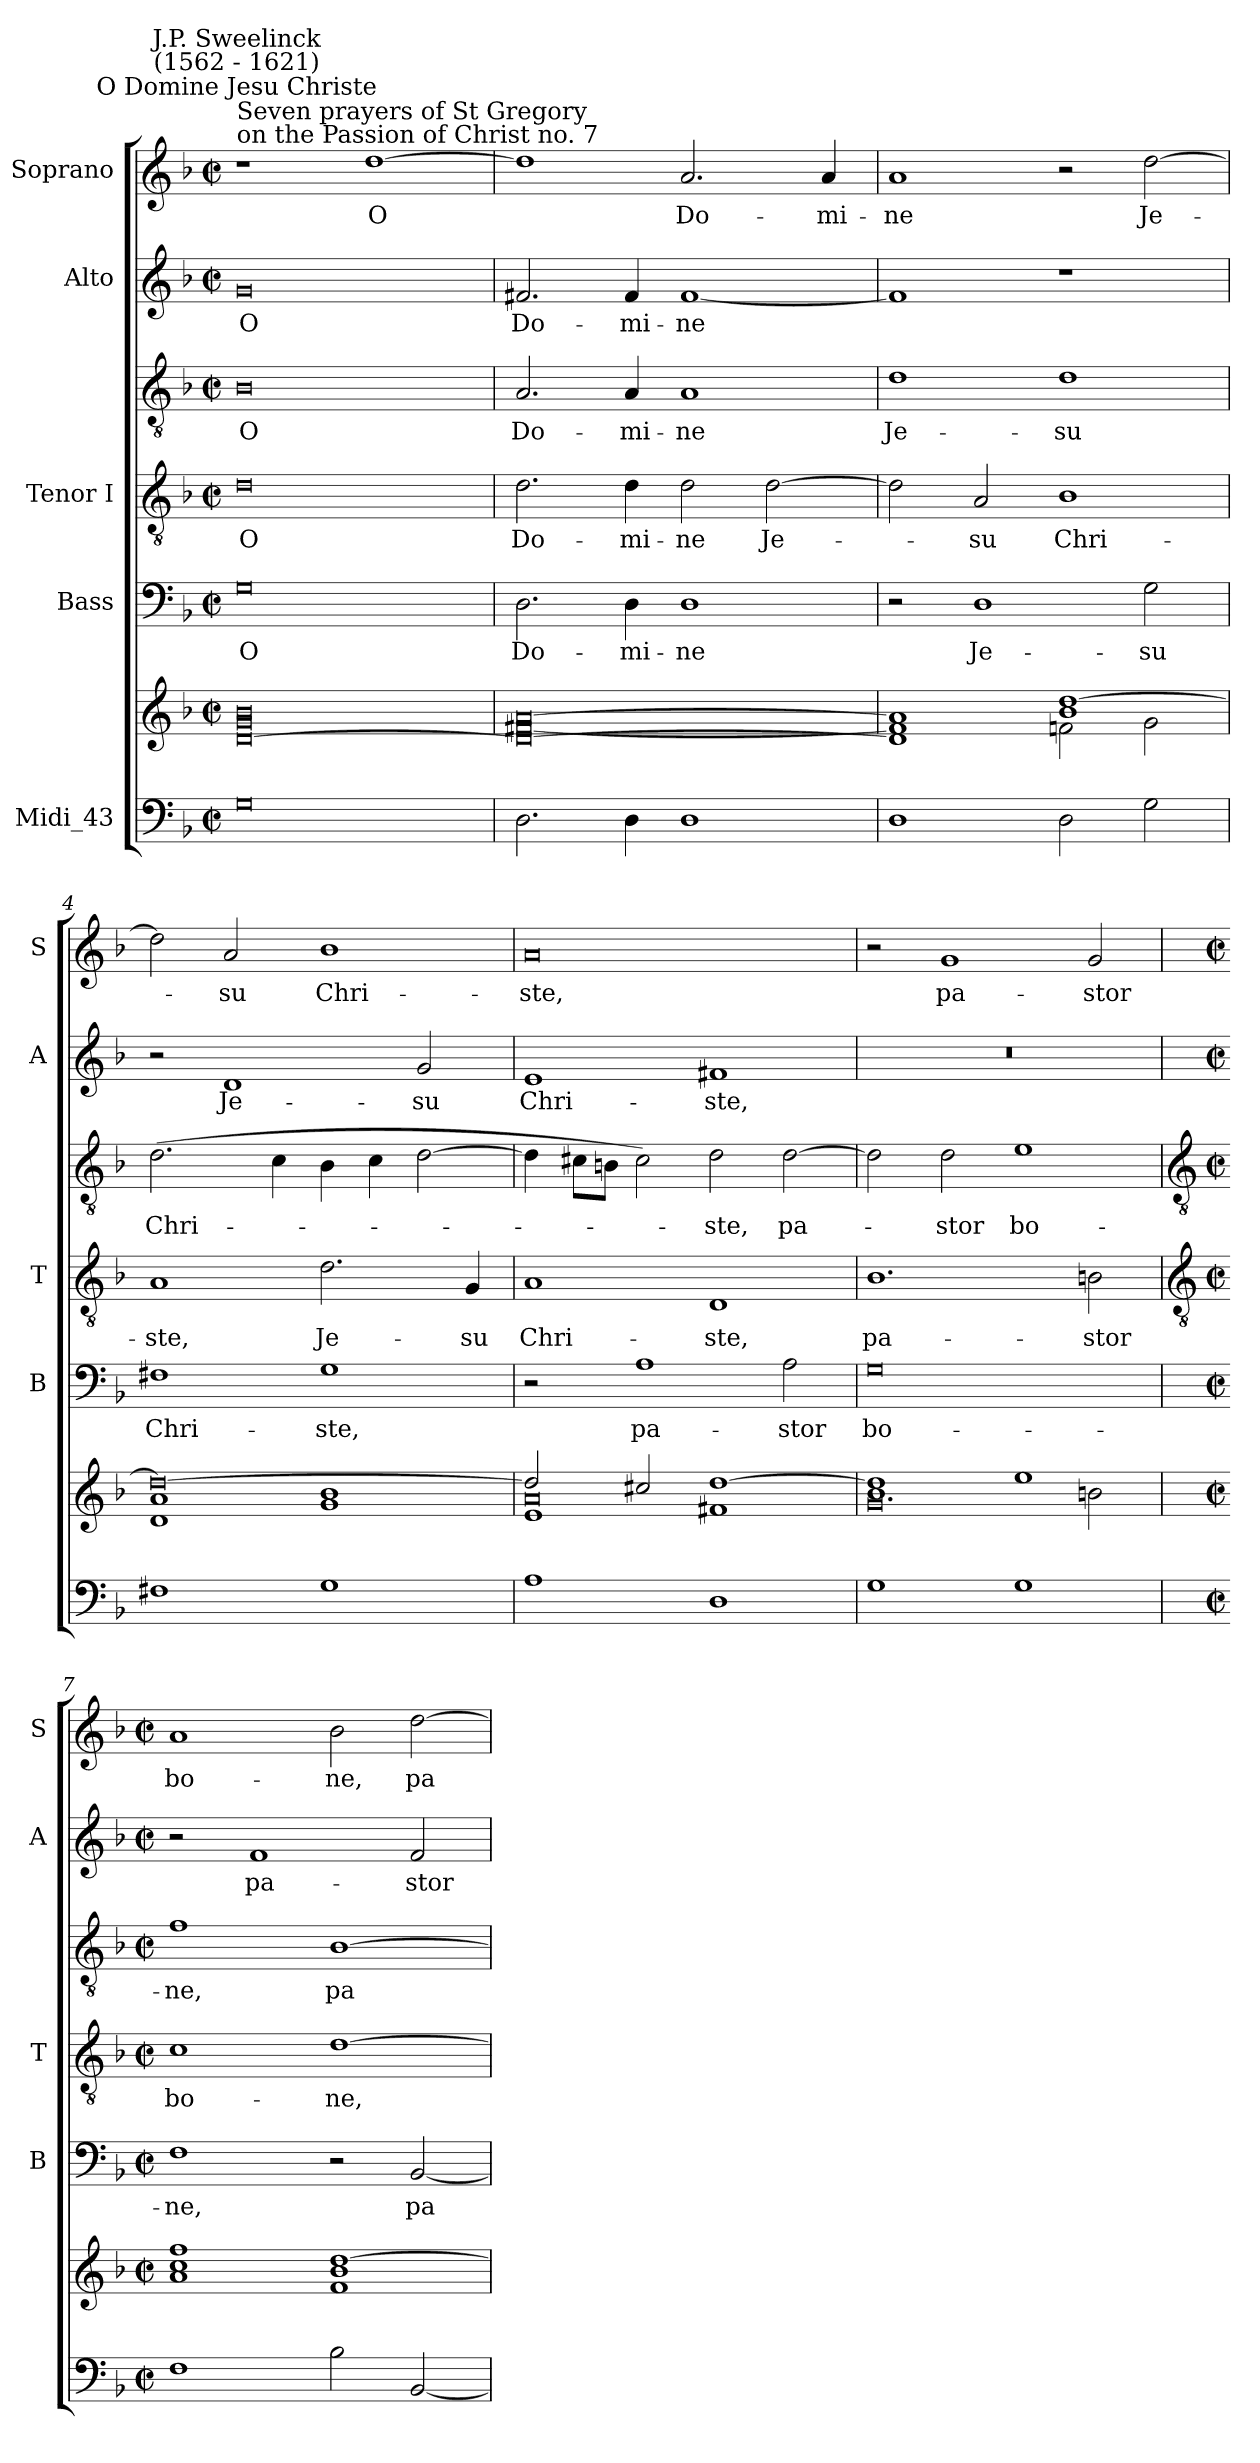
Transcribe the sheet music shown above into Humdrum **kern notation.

**kern	**kern	**kern	**text	**kern	**text	**kern	**text	**kern	**text	**kern	**text
*part5	*part5	*part4	*part4	*part3	*part3	*part3	*part3	*part2	*part2	*part1	*part1
*staff7	*staff6	*staff5	*staff5	*staff4	*staff4	*staff3	*staff3	*staff2	*staff2	*staff1	*staff1
*I"Midi_43	*	*I"Bass	*	*I"Tenor I	*	*	*	*I"Alto	*	*I"Soprano	*
*	*	*I'B	*	*I'T	*	*	*	*I'A	*	*I'S	*
*clefF4	*clefG2	*clefF4	*	*clefGv2	*	*clefGv2	*	*clefG2	*	*clefG2	*
*k[b-]	*k[b-]	*k[b-]	*	*k[b-]	*	*k[b-]	*	*k[b-]	*	*k[b-]	*
*F:	*F:	*F:	*	*F:	*	*F:	*	*F:	*	*F:	*
*M4/2	*M4/2	*M4/2	*	*M4/2	*	*M4/2	*	*M4/2	*	*M4/2	*
*met(c|)	*met(c|)	*met(c|)	*	*met(c|)	*	*met(c|)	*	*met(c|)	*	*met(c|)	*
=1	=1	=1	=1	=1	=1	=1	=1	=1	=1	=1	=1
*	*^	*	*	*	*	*	*	*	*	*	*
*	*	*^	*	*	*	*	*	*	*	*	*	*
!	!	!	!	!	!	!	!	!	!	!	!	!LO:TX:a:t=Seven prayers of St Gregory \non the Passion of Christ no. 7	!
!	!	!	!	!	!	!	!	!	!	!	!	!LO:TX:a:cj:t=O Domine Jesu Christe	!
!	!	!	!	!	!	!	!	!	!	!	!	!LO:TX:a:cj:t=J.P. Sweelinck\n(1562 - 1621)	!
!	!	!	!	!	!LO:LY:b	!	!LO:LY:b	!	!LO:LY:b	!	!LO:LY:b	!	!
0G	0b-/	0g\	[0d\	0G	O	0d	O	0B-	O	0g	O	1r	.
!	!	!	!	!	!	!	!	!	!	!	!	!	!LO:LY:b
.	.	.	.	.	.	.	.	.	.	.	.	[1dd	O
=2	=2	=2	=2	=2	=2	=2	=2	=2	=2	=2	=2	=2	=2
!	!	!	!	!	!LO:LY:b	!	!LO:LY:b	!	!LO:LY:b	!	!LO:LY:b	!	!
2.D	[0a/	[0f#X\	0d\_	2.D	Do-	2.d	Do-	2.A	Do-	2.f#X	Do-	1dd]	.
!	!	!	!	!	!LO:LY:b	!	!LO:LY:b	!	!LO:LY:b	!	!LO:LY:b	!	!
4D	.	.	.	4D	-mi-	4d	-mi-	4A	-mi-	4f#	-mi-	.	.
!	!	!	!	!	!LO:LY:b	!	!LO:LY:b	!	!LO:LY:b	!	!LO:LY:b	!	!LO:LY:b
1D	.	.	.	1D	-ne	2d	-ne	1A	-ne	[1f#	-ne	2.a	Do-
!	!	!	!	!	!	!	!LO:LY:b	!	!	!	!	!	!
.	.	.	.	.	.	[2d	Je-	.	.	.	.	.	.
!	!	!	!	!	!	!	!	!	!	!	!	!	!LO:LY:b
.	.	.	.	.	.	.	.	.	.	.	.	4a	-mi-
=3	=3	=3	=3	=3	=3	=3	=3	=3	=3	=3	=3	=3	=3
!	!	!	!	!	!	!	!	!	!LO:LY:b	!	!	!	!LO:LY:b
1D	1a/]	1f#\]	1d\]	2r	.	2d]	.	1d	-Je-	1f#]	.	1a	-ne
!	!	!	!	!	!LO:LY:b	!	!LO:LY:b	!	!	!	!	!	!
.	.	.	.	1D	Je-	2A	su	.	.	.	.	.	.
!	!	!	!	!	!	!	!LO:LY:b	!	!LO:LY:b	!	!	!	!
2D	[1dd/	1b-\	2fn\	.	.	1B-	Chri-	1d	-su	1r	.	2r	.
!	!	!	!	!	!LO:LY:b	!	!	!	!	!	!	!	!LO:LY:b
2G	.	.	2g\	2G	-su	.	.	.	.	.	.	[2dd	Je-
=4	=4	=4	=4	=4	=4	=4	=4	=4	=4	=4	=4	=4	=4
!	!	!	!	!	!LO:LY:b	!	!LO:LY:b	!	!LO:LY:b	!	!	!	!
1F#X	0dd/_	1a\	1d\	1F#X	Chri-	1A	ste,	(>2.d	-Chri-	2r	.	2dd]	.
!	!	!	!	!	!	!	!	!	!	!	!LO:LY:b	!	!LO:LY:b
.	.	.	.	.	.	.	.	.	.	1d	Je-	2a	su
.	.	.	.	.	.	.	.	4c	.	.	.	.	.
!	!	!	!	!	!LO:LY:b	!	!LO:LY:b	!	!	!	!	!	!LO:LY:b
1G	.	1b-\	1g\	1G	-ste,	2.d	Je-	4B-	.	.	.	1b-	Chri-
.	.	.	.	.	.	.	.	4c	.	.	.	.	.
!	!	!	!	!	!	!	!	!	!	!	!LO:LY:b	!	!
.	.	.	.	.	.	.	.	[2d	.	2g	-su	.	.
!	!	!	!	!	!	!	!LO:LY:b	!	!	!	!	!	!
.	.	.	.	.	.	4G	-su	.	.	.	.	.	.
=5	=5	=5	=5	=5	=5	=5	=5	=5	=5	=5	=5	=5	=5
!	!	!	!	!	!	!	!LO:LY:b	!	!	!	!LO:LY:b	!	!LO:LY:b
1A	2dd/]	0a\	1e\	2r	.	1A	Chri-	4d]	.	1e	Chri-	0a	-ste,
.	.	.	.	.	.	.	.	8c#XL	.	.	.	.	.
.	.	.	.	.	.	.	.	8BnJ	.	.	.	.	.
!	!	!	!	!	!LO:LY:b	!	!	!	!	!	!	!	!
.	2cc#X/	.	.	1A	pa-	.	.	2c#)	.	.	.	.	.
!	!	!	!	!	!	!	!LO:LY:b	!	!LO:LY:b	!	!LO:LY:b	!	!
1D	[1dd/	.	1f#X\	.	.	1D	-ste,	2d	ste,	1f#X	-ste,	.	.
!	!	!	!	!	!LO:LY:b	!	!	!	!LO:LY:b	!	!	!	!
.	.	.	.	2A	-stor	.	.	[2d	pa-	.	.	.	.
=6	=6	=6	=6	=6	=6	=6	=6	=6	=6	=6	=6	=6	=6
!	!	!	!	!	!LO:LY:b	!	!LO:LY:b	!	!	!	!	!	!
1G	1dd/]	1.b-\	0g\	0G	bo-	1.B-	-pa-	2d]	.	0r	.	2r	.
!	!	!	!	!	!	!	!	!	!LO:LY:b	!	!	!	!LO:LY:b
.	.	.	.	.	.	.	.	2d	stor	.	.	1g	pa-
!	!	!	!	!	!	!	!	!	!LO:LY:b	!	!	!	!
1G	1ee/	.	.	.	.	.	.	1e	bo-	.	.	.	.
!	!	!	!	!	!	!	!LO:LY:b	!	!	!	!	!	!LO:LY:b
.	.	2bn\	.	.	.	2Bn	-stor	.	.	.	.	2g	-stor
!!LO:LB:g=z
=7	=7	=7	=7	=7	=7	=7	=7	=7	=7	=7	=7	=7	=7
*	*	*	*	*	*	*clefGv2	*	*clefGv2	*	*	*	*	*
*M4/2	*M4/2	*	*	*M4/2	*	*M4/2	*	*M4/2	*	*M4/2	*	*M4/2	*
*met(c|)	*met(c|)	*	*	*met(c|)	*	*met(c|)	*	*met(c|)	*	*met(c|)	*	*met(c|)	*
!	!	!	!	!	!LO:LY:b	!	!LO:LY:b	!	!LO:LY:b	!	!	!	!LO:LY:b
1F	1ff/	1cc\	1a\	1F	-ne,	1c	bo-	1f	ne,	2r	.	1a	bo-
!	!	!	!	!	!	!	!	!	!	!	!LO:LY:b	!	!
.	.	.	.	.	.	.	.	.	.	1f	pa-	.	.
!	!	!	!	!	!	!	!LO:LY:b	!	!LO:LY:b	!	!	!	!LO:LY:b
2B-	[1dd/	1b-\	1f\	2r	.	[1d	-ne,	[1B-	pa-	.	.	2b-	-ne,
!	!	!	!	!	!LO:LY:b	!	!	!	!	!	!LO:LY:b	!	!LO:LY:b
[2BB-	.	.	.	[2BB-	pa-	.	.	.	.	2f	-stor	[2dd	pa-
*	*v	*v	*v	*	*	*	*	*	*	*	*	*	*
=	=	=	=	=	=	=	=	=	=	=	=
*-	*-	*-	*-	*-	*-	*-	*-	*-	*-	*-	*-
